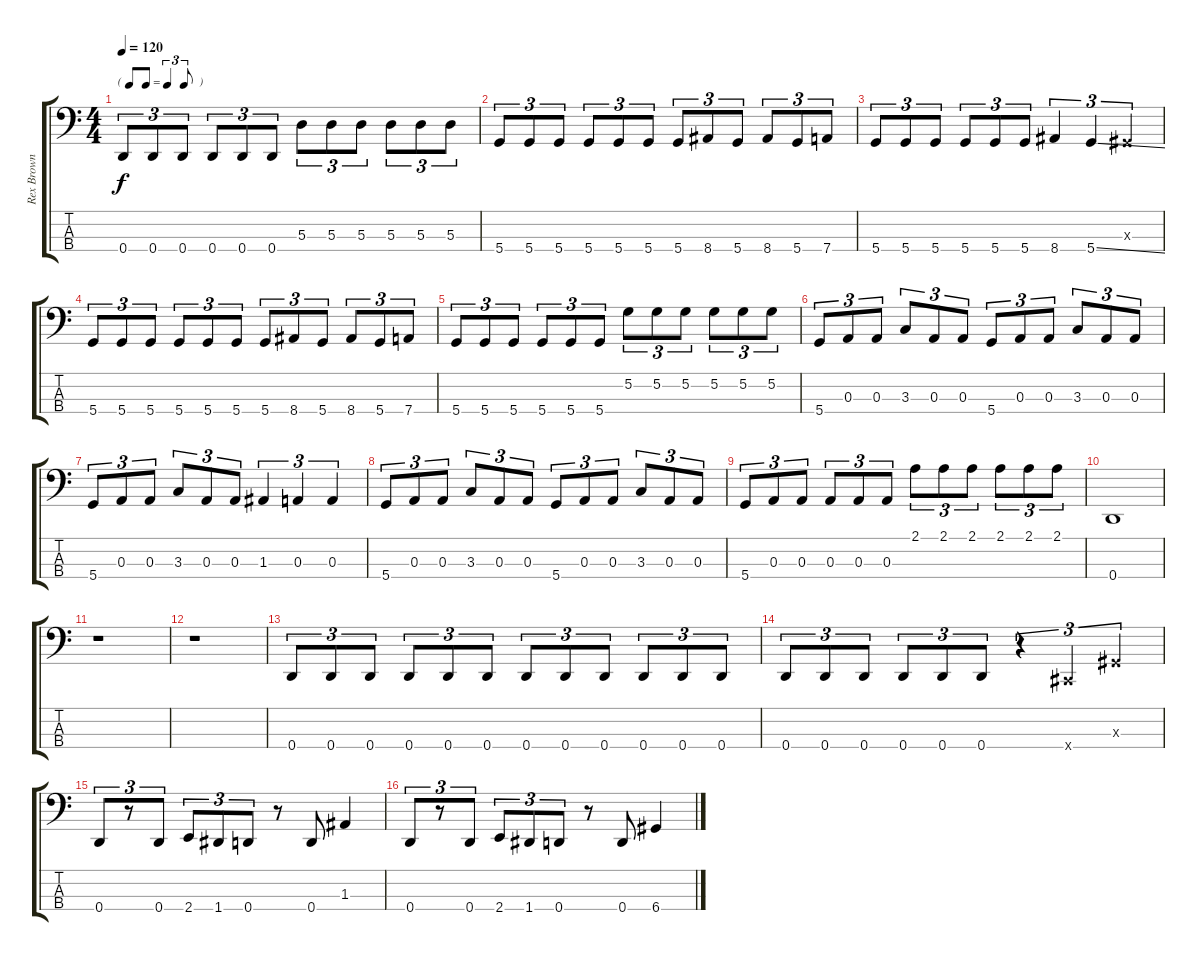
\track ("Rex Brown (Bass)" "Rex Brown ") {instrument electricbasspick}
\staff {score tabs}
\tuning (G2 D2 A1 D1) {hide}
\ts (4 4)
\tf triplet8th
\tempo 120
\clef f4
\ks c
0.4.8{tu (3 2) dy f} 0.4.8{tu (3 2)} 0.4.8{tu (3 2)} 0.4.8{tu (3 2)} 0.4.8{tu (3 2)} 0.4.8{tu (3 2)} 5.3.8{tu (3 2)} 5.3.8{tu (3 2)} 5.3.8{tu (3 2)} 5.3.8{tu (3 2)} 5.3.8{tu (3 2)} 5.3.8{tu (3 2)} |
5.4.8{tu (3 2)} 5.4.8{tu (3 2)} 5.4.8{tu (3 2)} 5.4.8{tu (3 2)} 5.4.8{tu (3 2)} 5.4.8{tu (3 2)} 5.4.8{tu (3 2)} 8.4.8{tu (3 2)} 5.4.8{tu (3 2)} 8.4.8{tu (3 2)} 5.4.8{tu (3 2)} 7.4.8{tu (3 2)} |
5.4.8{tu (3 2)} 5.4.8{tu (3 2)} 5.4.8{tu (3 2)} 5.4.8{tu (3 2)} 5.4.8{tu (3 2)} 5.4.8{tu (3 2)} 8.4.4{tu (3 2)} 5.4{ss}.4{tu (3 2)} -1.3{x}.4{tu (3 2)} |
5.4.8{tu (3 2)} 5.4.8{tu (3 2)} 5.4.8{tu (3 2)} 5.4.8{tu (3 2)} 5.4.8{tu (3 2)} 5.4.8{tu (3 2)} 5.4.8{tu (3 2)} 8.4.8{tu (3 2)} 5.4.8{tu (3 2)} 8.4.8{tu (3 2)} 5.4.8{tu (3 2)} 7.4.8{tu (3 2)} |
5.4.8{tu (3 2)} 5.4.8{tu (3 2)} 5.4.8{tu (3 2)} 5.4.8{tu (3 2)} 5.4.8{tu (3 2)} 5.4.8{tu (3 2)} 5.2.8{tu (3 2)} 5.2.8{tu (3 2)} 5.2.8{tu (3 2)} 5.2.8{tu (3 2)} 5.2.8{tu (3 2)} 5.2.8{tu (3 2)} |
5.4.8{tu (3 2)} 0.3.8{tu (3 2)} 0.3.8{tu (3 2)} 3.3.8{tu (3 2)} 0.3.8{tu (3 2)} 0.3.8{tu (3 2)} 5.4.8{tu (3 2)} 0.3.8{tu (3 2)} 0.3.8{tu (3 2)} 3.3.8{tu (3 2)} 0.3.8{tu (3 2)} 0.3.8{tu (3 2)} |
5.4.8{tu (3 2)} 0.3.8{tu (3 2)} 0.3.8{tu (3 2)} 3.3.8{tu (3 2)} 0.3.8{tu (3 2)} 0.3.8{tu (3 2)} 1.3.4{tu (3 2)} 0.3.4{tu (3 2)} 0.3.4{tu (3 2)} |
5.4.8{tu (3 2)} 0.3.8{tu (3 2)} 0.3.8{tu (3 2)} 3.3.8{tu (3 2)} 0.3.8{tu (3 2)} 0.3.8{tu (3 2)} 5.4.8{tu (3 2)} 0.3.8{tu (3 2)} 0.3.8{tu (3 2)} 3.3.8{tu (3 2)} 0.3.8{tu (3 2)} 0.3.8{tu (3 2)} |
5.4.8{tu (3 2)} 0.3.8{tu (3 2)} 0.3.8{tu (3 2)} 0.3.8{tu (3 2)} 0.3.8{tu (3 2)} 0.3.8{tu (3 2)} 2.1.8{tu (3 2)} 2.1.8{tu (3 2)} 2.1.8{tu (3 2)} 2.1.8{tu (3 2)} 2.1.8{tu (3 2)} 2.1.8{tu (3 2)} |
0.4.1 |
r.1 |
r.1 |
0.4.8{tu (3 2)} 0.4.8{tu (3 2)} 0.4.8{tu (3 2)} 0.4.8{tu (3 2)} 0.4.8{tu (3 2)} 0.4.8{tu (3 2)} 0.4.8{tu (3 2)} 0.4.8{tu (3 2)} 0.4.8{tu (3 2)} 0.4.8{tu (3 2)} 0.4.8{tu (3 2)} 0.4.8{tu (3 2)} |
0.4.8{tu (3 2)} 0.4.8{tu (3 2)} 0.4.8{tu (3 2)} 0.4.8{tu (3 2)} 0.4.8{tu (3 2)} 0.4.8{tu (3 2)} r.4{tu (3 2)} -1.4{x}.4{tu (3 2)} -1.3{x}.4{tu (3 2)} |
0.4.8{tu (3 2)} r.8{tu (3 2)} 0.4.8{tu (3 2)} 2.4.8{tu (3 2)} 1.4.8{tu (3 2)} 0.4.8{tu (3 2)} r.8 0.4.8 1.3.4 |
0.4.8{tu (3 2)} r.8{tu (3 2)} 0.4.8{tu (3 2)} 2.4.8{tu (3 2)} 1.4.8{tu (3 2)} 0.4.8{tu (3 2)} r.8 0.4.8 6.4.4
